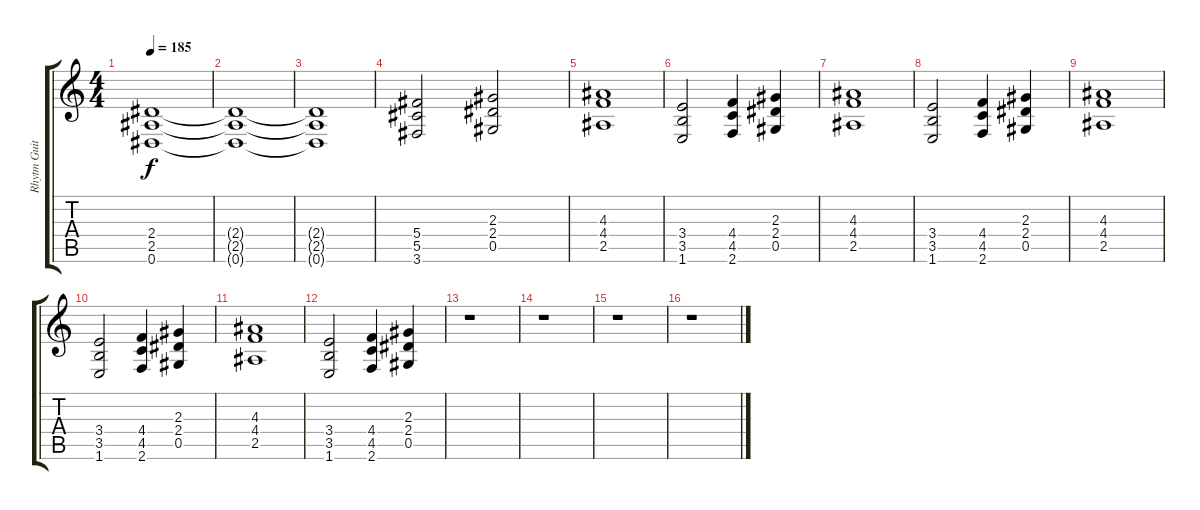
\track ("Rhytm Guitar" "Rhytm Guit") {instrument distortionguitar}
\staff {score tabs}
\tuning (Eb4 Bb3 Gb3 Db3 Ab2 Eb2) {hide}
\ts (4 4)
\tempo 185
\clef g2
\ks c
(2.4 2.5 0.6).1{dy f} |
(2.4{t} 2.5{t} 0.6{t}).1 |
(2.4{t} 2.5{t} 0.6{t}).1 |
(5.4 5.5 3.6).2 (2.3 2.4 0.5).2 |
(4.3 4.4 2.5).1 |
(3.4 3.5 1.6).2 (4.4 4.5 2.6).4 (2.3 2.4 0.5).4 |
(4.3 4.4 2.5).1 |
(3.4 3.5 1.6).2 (4.4 4.5 2.6).4 (2.3 2.4 0.5).4 |
(4.3 4.4 2.5).1 |
(3.4 3.5 1.6).2 (4.4 4.5 2.6).4 (2.3 2.4 0.5).4 |
(4.3 4.4 2.5).1 |
(3.4 3.5 1.6).2 (4.4 4.5 2.6).4 (2.3 2.4 0.5).4 |
r.1 |
r.1 |
r.1 |
r.1
